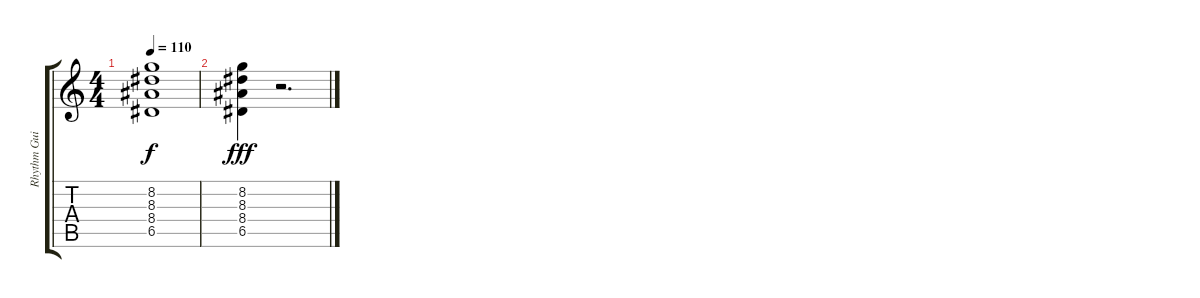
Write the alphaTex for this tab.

\track ("Rhythm Guitar" "Rhythm Gui") {instrument overdrivenguitar}
\staff {score tabs}
\tuning (E4 B3 G3 D3 A2 E2) {hide}
\ts (4 4)
\tempo 110
\clef g2
\ks c
(8.2 8.3 8.4 6.5).1{dy f} |
(8.2 8.3 8.4 6.5).4{dy fff} r.2{d}
